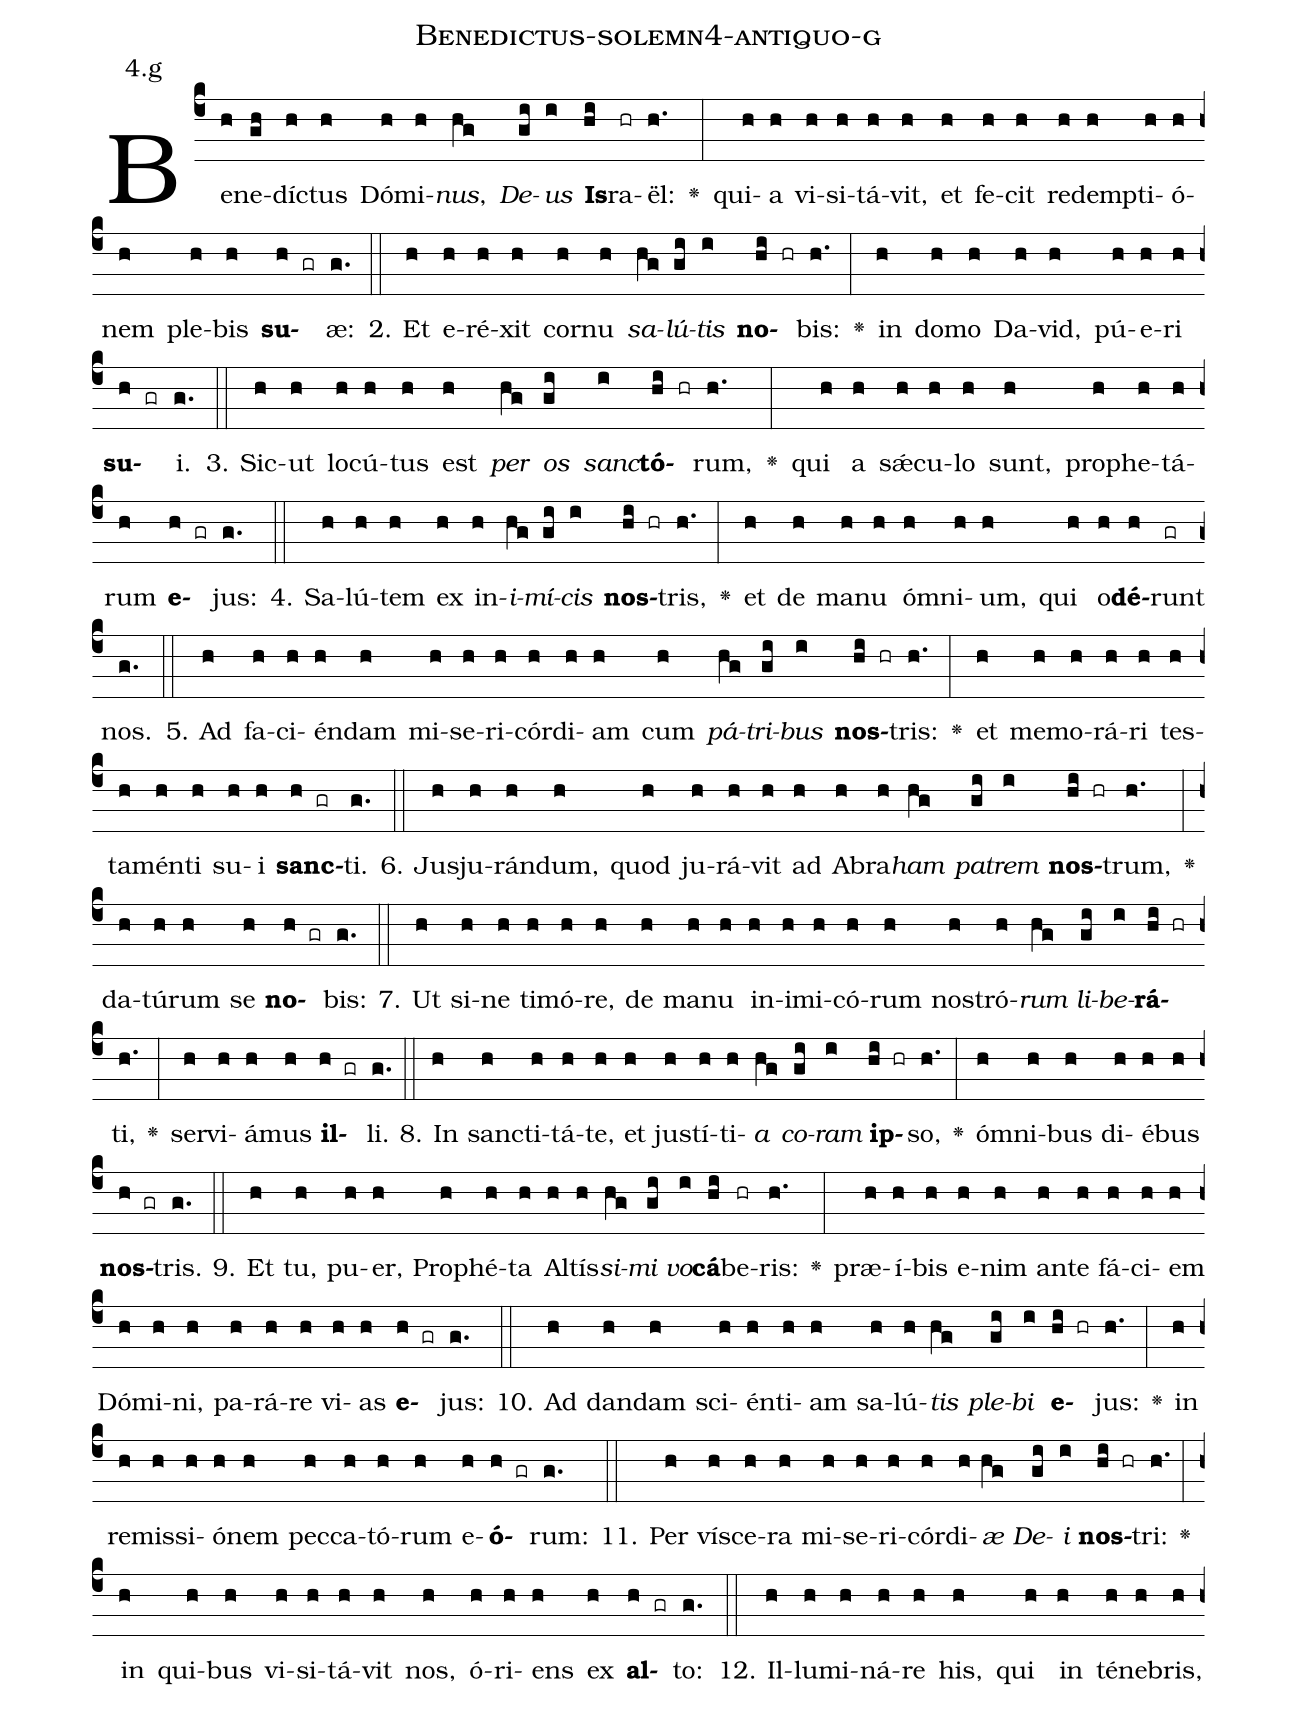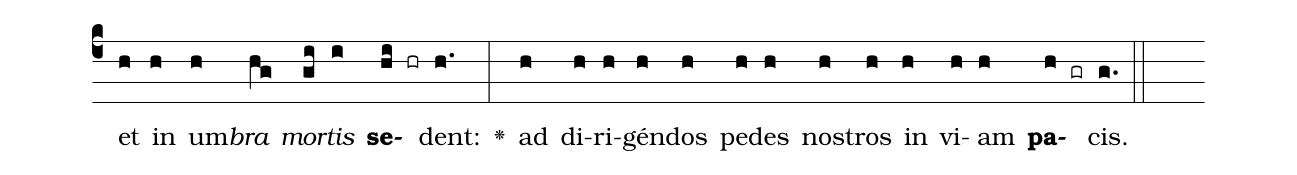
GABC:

name: Benedictus-solemn4-antiquo-g;
annotation: 4.g;
%%
(c4)Be(h)ne(gh)díc(h)tus(h) Dó(h)mi(h)<i>nus</i>,(hg) <i>De</i>(gi)<i>us</i>(i) <b>Is</b>(hi)ra(hr)ël:(h.) <v>\greheightstar</v>(:) qui(h)a(h) vi(h)si(h)tá(h)vit,(h) et(h) fe(h)cit(h) red(h)emp(h)ti(h)ó(h)nem(h) ple(h)bis(h) <b>su</b>(h gr)æ:(g.) (::)
2. Et(h) e(h)ré(h)xit(h) cor(h)nu(h) <i>sa</i>(hg)<i>lú</i>(gi)<i>tis</i>(i) <b>no</b>(hi hr)bis:(h.) <v>\greheightstar</v>(:) in(h) do(h)mo(h) Da(h)vid,(h) pú(h)e(h)ri(h) <b>su</b>(h gr)i.(g.) (::)
3. Sic(h)ut(h) lo(h)cú(h)tus(h) est(h) <i>per</i>(hg) <i>os</i>(gi) <i>sanc</i>(i)<b>tó</b>(hi hr)rum,(h.) <v>\greheightstar</v>(:) qui(h) a(h) sǽ(h)cu(h)lo(h) sunt,(h) pro(h)phe(h)tá(h)rum(h) <b>e</b>(h gr)jus:(g.) (::)
4. Sa(h)lú(h)tem(h) ex(h) in(h)<i>i</i>(hg)<i>mí</i>(gi)<i>cis</i>(i) <b>nos</b>(hi hr)tris,(h.) <v>\greheightstar</v>(:) et(h) de(h) ma(h)nu(h) óm(h)ni(h)um,(h) qui(h) o(h)<b>dé</b>(h)runt(gr) nos.(g.) (::)
5. Ad(h) fa(h)ci(h)én(h)dam(h) mi(h)se(h)ri(h)cór(h)di(h)am(h) cum(h) <i>pá</i>(hg)<i>tri</i>(gi)<i>bus</i>(i) <b>nos</b>(hi hr)tris:(h.) <v>\greheightstar</v>(:) et(h) me(h)mo(h)rá(h)ri(h) tes(h)ta(h)mén(h)ti(h) su(h)i(h) <b>sanc</b>(h gr)ti.(g.) (::)
6. Ju(h)sju(h)rán(h)dum,(h) quod(h) ju(h)rá(h)vit(h) ad(h) A(h)bra(h)<i>ham</i>(hg) <i>pa</i>(gi)<i>trem</i>(i) <b>nos</b>(hi hr)trum,(h.) <v>\greheightstar</v>(:) da(h)tú(h)rum(h) se(h) <b>no</b>(h gr)bis:(g.) (::)
7. Ut(h) si(h)ne(h) ti(h)mó(h)re,(h) de(h) ma(h)nu(h) in(h)i(h)mi(h)có(h)rum(h) nos(h)tró(h)<i>rum</i>(hg) <i>li</i>(gi)<i>be</i>(i)<b>rá</b>(hi hr)ti,(h.) <v>\greheightstar</v>(:) ser(h)vi(h)á(h)mus(h) <b>il</b>(h gr)li.(g.) (::)
8. In(h) sanc(h)ti(h)tá(h)te,(h) et(h) jus(h)tí(h)ti(h)<i>a</i>(hg) <i>co</i>(gi)<i>ram</i>(i) <b>ip</b>(hi hr)so,(h.) <v>\greheightstar</v>(:) óm(h)ni(h)bus(h) di(h)é(h)bus(h) <b>nos</b>(h gr)tris.(g.) (::)
9. Et(h) tu,(h) pu(h)er,(h) Pro(h)phé(h)ta(h) Al(h)tís(h)<i>si</i>(hg)<i>mi</i>(gi) <i>vo</i>(i)<b>cá</b>(hi)be(hr)ris:(h.) <v>\greheightstar</v>(:) præ(h)í(h)bis(h) e(h)nim(h) an(h)te(h) fá(h)ci(h)em(h) Dó(h)mi(h)ni,(h) pa(h)rá(h)re(h) vi(h)as(h) <b>e</b>(h gr)jus:(g.) (::)
10. Ad(h) dan(h)dam(h) sci(h)én(h)ti(h)am(h) sa(h)lú(h)<i>tis</i>(hg) <i>ple</i>(gi)<i>bi</i>(i) <b>e</b>(hi hr)jus:(h.) <v>\greheightstar</v>(:) in(h) re(h)mis(h)si(h)ó(h)nem(h) pec(h)ca(h)tó(h)rum(h) e(h)<b>ó</b>(h gr)rum:(g.) (::)
11. Per(h) ví(h)sce(h)ra(h) mi(h)se(h)ri(h)cór(h)di(h)<i>æ</i>(hg) <i>De</i>(gi)<i>i</i>(i) <b>nos</b>(hi hr)tri:(h.) <v>\greheightstar</v>(:) in(h) qui(h)bus(h) vi(h)si(h)tá(h)vit(h) nos,(h) ó(h)ri(h)ens(h) ex(h) <b>al</b>(h gr)to:(g.) (::)
12. Il(h)lu(h)mi(h)ná(h)re(h) his,(h) qui(h) in(h) té(h)ne(h)bris,(h) et(h) in(h) um(h)<i>bra</i>(hg) <i>mor</i>(gi)<i>tis</i>(i) <b>se</b>(hi hr)dent:(h.) <v>\greheightstar</v>(:) ad(h) di(h)ri(h)gén(h)dos(h) pe(h)des(h) nos(h)tros(h) in(h) vi(h)am(h) <b>pa</b>(h gr)cis.(g.) (::)
